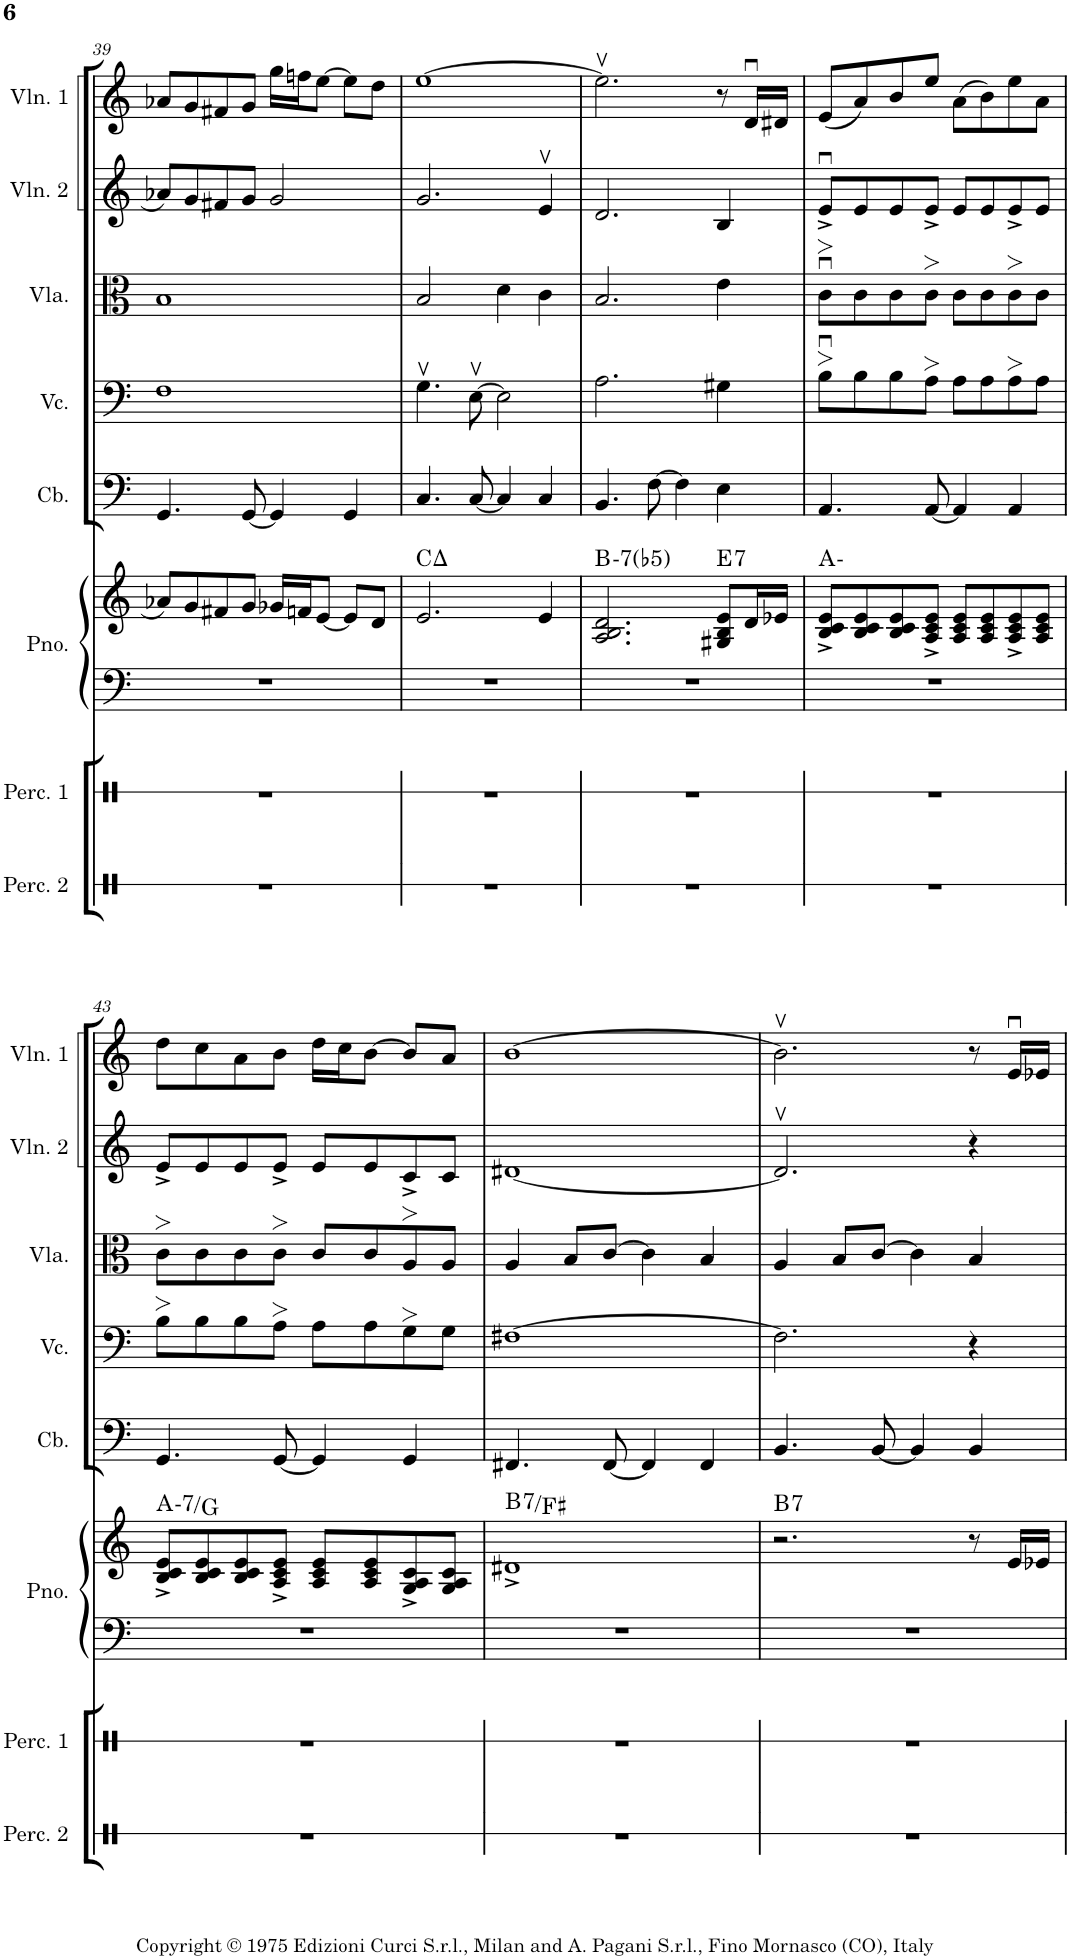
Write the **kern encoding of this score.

**kern	**kern	**kern	**kern	**harte	**kern	**kern	**kern	**kern	**kern
*part8	*part7	*part6	*part6	*part6	*part5	*part4	*part3	*part2	*part1
*staff9	*staff8	*staff7	*staff6	*	*staff5	*staff4	*staff3	*staff2	*staff1
*I"Percussion 2	*I"Percussion 1	*I"Piano	*	*	*I"Contrabass	*I"Violoncello	*I"Viola	*I"Violin 2	*I"Violin 1
*I'Perc. 2	*I'Perc. 1	*I'Pno.	*	*	*I'Cb.	*I'Vc.	*I'Vla.	*I'Vln. 2	*I'Vln. 1
!!LO:PB:g=z
*clefX	*clefX	*clefF4	*clefG2	*	*clefF4	*clefF4	*clefC3	*clefG2	*clefG2
*	*	*	*	*	*Trd7c12	*	*	*	*
*k[]	*k[]	*k[]	*k[]	*	*k[]	*k[]	*k[]	*k[]	*k[]
*M4/4	*M4/4	*M4/4	*M4/4	*	*M4/4	*M4/4	*M4/4	*M4/4	*M4/4
=39	=39	=39	=39	=39	=39	=39	=39	=39	=39
1r	1r	1r	8a-X/L	.	4.GG/	1F	1B	8a-X/L	8a-X/L
.	.	.	8g/	.	.	.	.	8g/	8g/
.	.	.	8f#X/	.	.	.	.	8f#X/	8f#X/
.	.	.	8g/J	.	[8GG/	.	.	8g/J	8g/J
.	.	.	16g-X/LL	.	4GG/]	.	.	2g/	16gg\LL
.	.	.	16fn/J	.	.	.	.	.	16ffn\J
.	.	.	[8e/J	.	.	.	.	.	[8ee\J
.	.	.	8e/L]	.	4GG/	.	.	.	8ee\L]
.	.	.	8d/J	.	.	.	.	.	8dd\J
=40	=40	=40	=40	=40	=40	=40	=40	=40	=40
1r	1r	1r	2.e/	C:maj	4.C/	4.Gv\	2B/	2.g/	[1ee
.	.	.	.	.	[8C/	[8Ev\	.	.	.
.	.	.	.	.	4C/]	2E\]	4d\	.	.
.	.	.	4e/	.	4C/	.	4c\	4ev/	.
=41	=41	=41	=41	=41	=41	=41	=41	=41	=41
!	!	!	!	!LO:H:kt=-7(b5)	!	!	!	!	!
1r	1r	1r	2.A/ 2.B/ 2.d/	B:hdim7	4.BB/	2.A\	2.B/	2.d/	2.eev\]
.	.	.	.	.	[8F\	.	.	.	.
.	.	.	.	.	4F\]	.	.	.	.
!	!	!	!	!LO:H:kt=7	!	!	!	!	!
.	.	.	8G#X/ 8B/ 8e/L	E:7	4E\	4G#X\	4e\	4B/	8r
.	.	.	16d/L	.	.	.	.	.	16du/LL
.	.	.	16e-X/JJ	.	.	.	.	.	16d#X/JJ
=42	=42	=42	=42	=42	=42	=42	=42	=42	=42
1r	1r	1r	8B/^ 8c/^ 8e/^L	A:min	4.AA/	8Bu>\L	8cu>\L	8eu^/L	(8e/L
.	.	.	8B/ 8c/ 8e/	.	.	8B\	8c\	8e/	8a/)
.	.	.	8B/ 8c/ 8e/	.	.	8B\	8c\	8e/	8b/
.	.	.	8A/^ 8c/^ 8e/^J	.	[8AA/	8A>\J	8c>\J	8e^/J	8ee/J
.	.	.	8A/ 8c/ 8e/L	.	4AA/]	8A\L	8c\L	8e/L	(8a\L
.	.	.	8A/ 8c/ 8e/	.	.	8A\	8c\	8e/	8b\)
.	.	.	8A/^ 8c/^ 8e/^	.	4AA/	8A>\	8c>\	8e^/	8ee\
.	.	.	8A/ 8c/ 8e/J	.	.	8A\J	8c\J	8e/J	8a\J
!!LO:LB:g=z
=43	=43	=43	=43	=43	=43	=43	=43	=43	=43
!	!	!	!	!LO:H:kt=7	!	!	!	!	!
1r	1r	1r	8B/^ 8c/^ 8e/^L	A:min7/b7	4.GG/	8B>\L	8c>\L	8e^/L	8dd\L
.	.	.	8B/ 8c/ 8e/	.	.	8B\	8c\	8e/	8cc\
.	.	.	8B/ 8c/ 8e/	.	.	8B\	8c\	8e/	8a\
.	.	.	8A/^ 8c/^ 8e/^J	.	[8GG/	8A>\J	8c>\J	8e^/J	8b\J
.	.	.	8A/ 8c/ 8e/L	.	4GG/]	8A\L	8c/L	8e/L	16dd\LL
.	.	.	.	.	.	.	.	.	16cc\J
.	.	.	8A/ 8c/ 8e/	.	.	8A\	8c/	8e/	[8b\J
.	.	.	8G/^ 8A/^ 8c/^	.	4GG/	8G>\	8A>/	8c^/	8b/L]
.	.	.	8G/ 8A/ 8c/J	.	.	8G\J	8A/J	8c/J	8a/J
=44	=44	=44	=44	=44	=44	=44	=44	=44	=44
!	!	!	!	!LO:H:kt=7	!	!	!	!	!
1r	1r	1r	1d#X^	B:7/5	4.FF#X/	[1F#X	4A/	[1d#X	[1b
.	.	.	.	.	.	.	8B/L	.	.
.	.	.	.	.	[8FF#/	.	[8c/J	.	.
.	.	.	.	.	4FF#/]	.	4c\]	.	.
.	.	.	.	.	4FF#/	.	4B/	.	.
=45	=45	=45	=45	=45	=45	=45	=45	=45	=45
!	!	!	!	!LO:H:kt=7	!	!	!	!	!
1r	1r	1r	2.r	B:7	4.BB/	2.F#\]	4A/	2.d#v/]	2.bv\]
.	.	.	.	.	.	.	8B/L	.	.
.	.	.	.	.	[8BB/	.	[8c/J	.	.
.	.	.	.	.	4BB/]	.	4c\]	.	.
.	.	.	8r	.	4BB/	4r	4B/	4r	8r
.	.	.	16e/LL	.	.	.	.	.	16eu/LL
.	.	.	16e-X/JJ	.	.	.	.	.	16e-X/JJ
=	=	=	=	=	=	=	=	=	=
*-	*-	*-	*-	*-	*-	*-	*-	*-	*-
